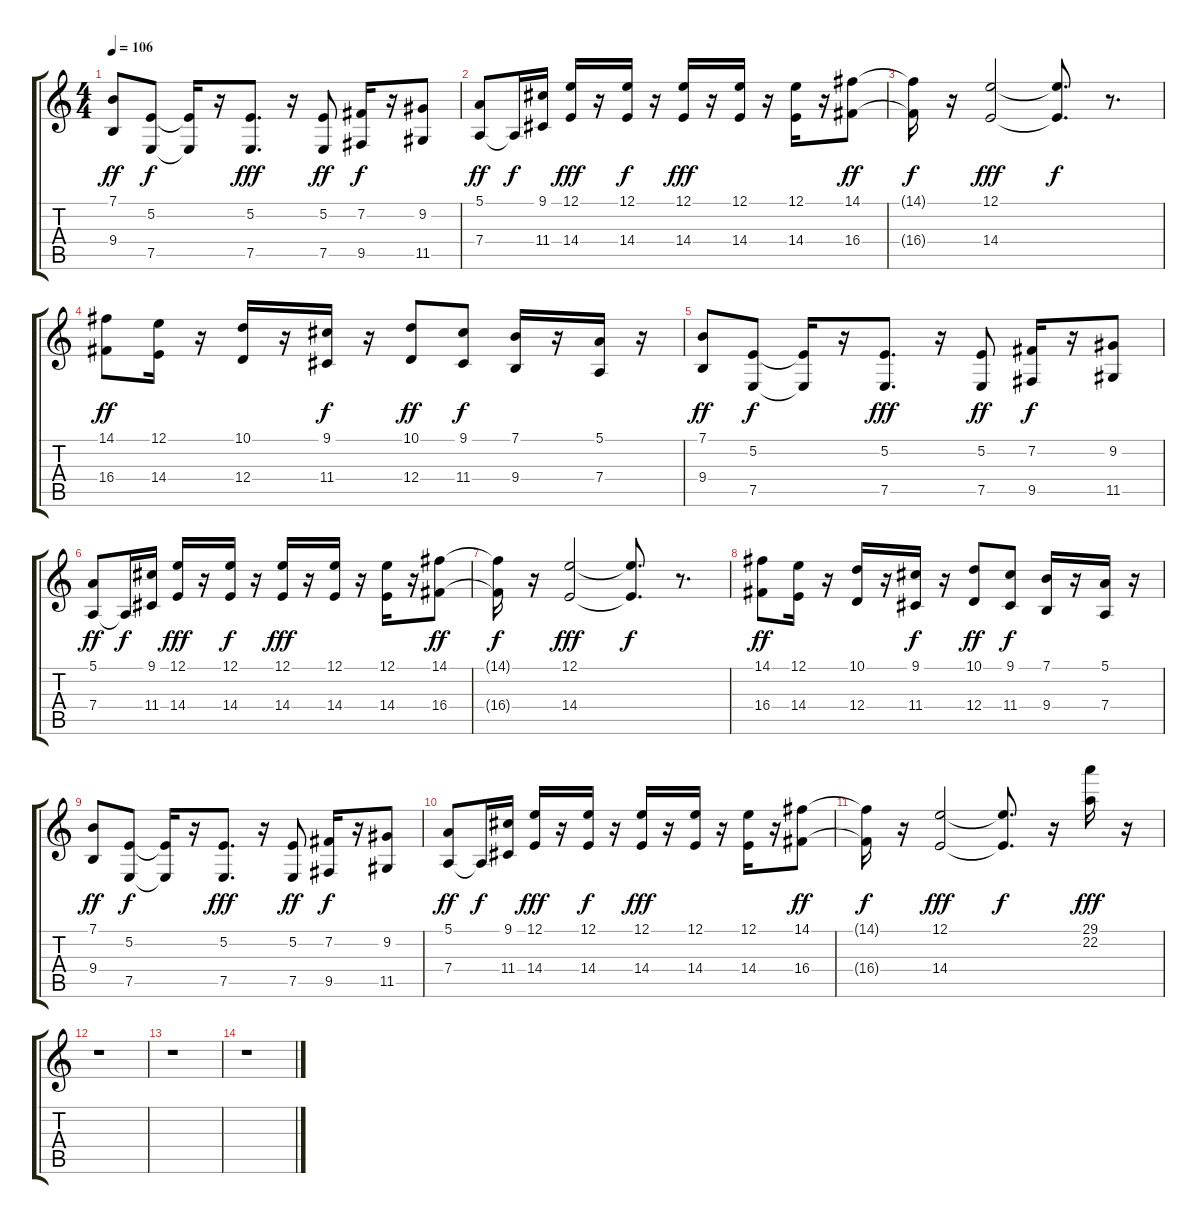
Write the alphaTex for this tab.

\track "" {instrument brasssection}
\staff {score tabs}
\tuning (E4 B3 G3 D3 A2 E2) {hide}
\ts (4 4)
\tempo 106
\clef g2
\ks c
(7.1 9.4).8{dy ff} (5.2 7.5).8{dy f} (5.2{t} 7.5{t}).16 r.16 (5.2 7.5).8{d dy fff} r.16 (5.2 7.5).8{dy ff} (7.2 9.5).16{dy f} r.16 (9.2 11.5).8 |
(5.1 7.4).8{dy ff} 7.4{t}.16{dy f} (9.1 11.4).16{volume 13} (12.1 14.4).16{dy fff} r.16 (12.1 14.4).16{dy f} r.16 (12.1 14.4).16{dy fff} r.16 (12.1 14.4).16 r.16 (12.1 14.4).16 r.16 (14.1 16.4).8{dy ff} |
(14.1{t} 16.4{t}).16{dy f} r.16 (12.1 14.4).2{dy fff} (12.1{t} 14.4{t}).8{d dy f} r.8{d} |
(14.1 16.4).8{dy ff} (12.1 14.4).16 r.16 (10.1 12.4).16 r.16 (9.1 11.4).16{dy f} r.16 (10.1 12.4).8{dy ff} (9.1 11.4).8{dy f} (7.1 9.4).16 r.16 (5.1 7.4).16 r.16 |
(7.1 9.4).8{dy ff} (5.2 7.5).8{dy f} (5.2{t} 7.5{t}).16 r.16 (5.2 7.5).8{d dy fff} r.16 (5.2 7.5).8{dy ff} (7.2 9.5).16{dy f} r.16 (9.2 11.5).8 |
(5.1 7.4).8{dy ff} 7.4{t}.16{dy f} (9.1 11.4).16{volume 14} (12.1 14.4).16{dy fff} r.16 (12.1 14.4).16{dy f} r.16 (12.1 14.4).16{dy fff} r.16 (12.1 14.4).16 r.16 (12.1 14.4).16 r.16 (14.1 16.4).8{dy ff} |
(14.1{t} 16.4{t}).16{dy f} r.16 (12.1 14.4).2{dy fff} (12.1{t} 14.4{t}).8{d dy f} r.8{d} |
(14.1 16.4).8{dy ff} (12.1 14.4).16 r.16 (10.1 12.4).16 r.16 (9.1 11.4).16{dy f} r.16 (10.1 12.4).8{dy ff} (9.1 11.4).8{dy f} (7.1 9.4).16 r.16 (5.1 7.4).16 r.16 |
(7.1 9.4).8{dy ff} (5.2 7.5).8{dy f} (5.2{t} 7.5{t}).16 r.16 (5.2 7.5).8{d dy fff} r.16 (5.2 7.5).8{dy ff} (7.2 9.5).16{dy f} r.16 (9.2 11.5).8 |
(5.1 7.4).8{dy ff} 7.4{t}.16{dy f} (9.1 11.4).16 (12.1 14.4).16{dy fff} r.16 (12.1 14.4).16{dy f} r.16 (12.1 14.4).16{dy fff} r.16 (12.1 14.4).16 r.16 (12.1 14.4).16 r.16 (14.1 16.4).8{dy ff} |
(14.1{t} 16.4{t}).16{dy f} r.16 (12.1 14.4).2{dy fff} (12.1{t} 14.4{t}).8{d dy f} r.16 (29.1 22.2).16{dy fff} r.16 |
r.1 |
r.1 |
r.1
